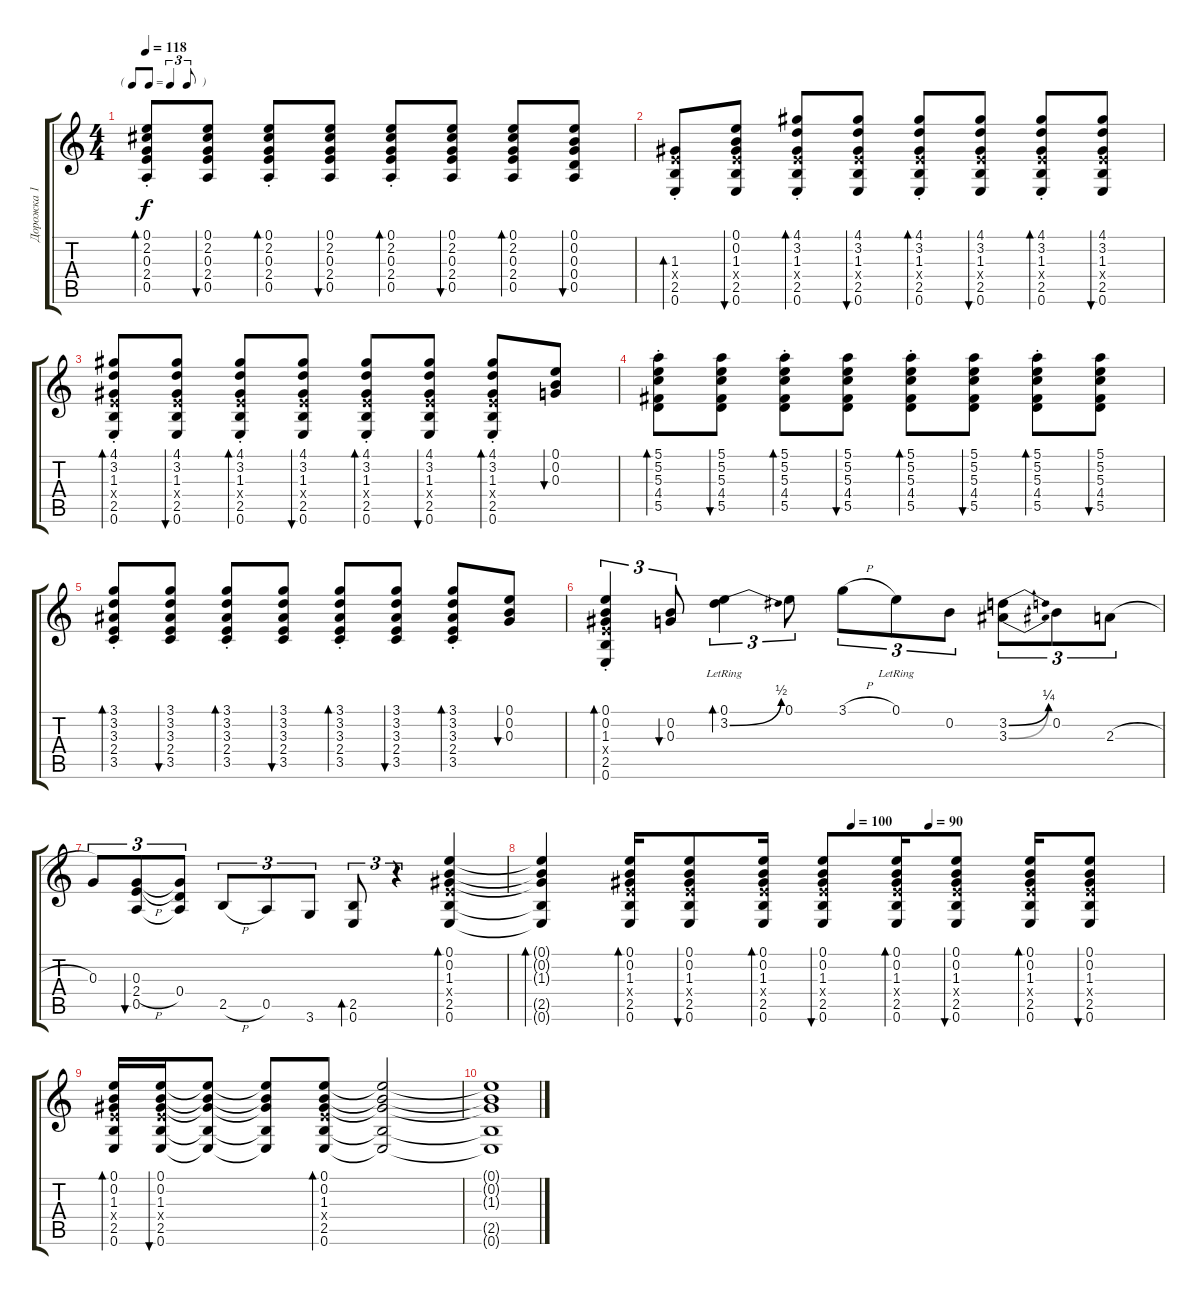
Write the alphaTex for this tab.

\track ("Дорожка 1" "Дорожка 1") {instrument acousticguitarsteel}
\staff {score tabs}
\tuning (E4 B3 G3 D3 A2 E2) {hide}
\ts (4 4)
\tf triplet8th
\tempo 118
\clef g2
\ks c
(0.1{st} 2.2{st} 0.3{st} 2.4{st} 0.5{st}).8{bd 60 dy f} (0.1 2.2 0.3 2.4 0.5).8{bu 60} (0.1{st} 2.2{st} 0.3{st} 2.4{st} 0.5{st}).8{bd 60} (0.1 2.2 0.3 2.4 0.5).8{bu 60} (0.1{st} 2.2{st} 0.3{st} 2.4{st} 0.5{st}).8{bd 60} (0.1 2.2 0.3 2.4 0.5).8{bu 60} (0.1 2.2 0.3 2.4 0.5).8{bd 60} (0.1 0.2 0.3 0.4 0.5).8{bu 60} |
(1.3{st} 2.4{x} 2.5{st} 0.6{st}).8{bd 60} (0.1 0.2 1.3 2.4{x} 2.5 0.6).8{bu 60} (4.1{st} 3.2{st} 1.3{st} 2.4{x} 2.5{st} 0.6{st}).8{bd 60} (4.1 3.2 1.3 2.4{x} 2.5 0.6).8{bu 60} (4.1{st} 3.2{st} 1.3{st} 2.4{x} 2.5{st} 0.6{st}).8{bd 60} (4.1 3.2 1.3 2.4{x} 2.5 0.6).8{bu 60} (4.1{st} 3.2{st} 1.3{st} 2.4{x} 2.5{st} 0.6{st}).8{bd 60} (4.1 3.2 1.3 2.4{x} 2.5 0.6).8{bu 60} |
(4.1{st} 3.2{st} 1.3{st} 2.4{x} 2.5{st} 0.6{st}).8{bd 60} (4.1 3.2 1.3 2.4{x} 2.5 0.6).8{bu 60} (4.1{st} 3.2{st} 1.3{st} 2.4{x} 2.5{st} 0.6{st}).8{bd 60} (4.1 3.2 1.3 2.4{x} 2.5 0.6).8{bu 60} (4.1{st} 3.2{st} 1.3{st} 2.4{x} 2.5{st} 0.6{st}).8{bd 60} (4.1 3.2 1.3 2.4{x} 2.5 0.6).8{bu 60} (4.1{st} 3.2{st} 1.3{st} 2.4{x} 2.5{st} 0.6{st}).8{bd 60} (0.1 0.2 0.3).8{bu 60} |
(5.1{st} 5.2{st} 5.3{st} 4.4{st} 5.5{st}).8{bd 60} (5.1 5.2 5.3 4.4 5.5).8{bu 60} (5.1{st} 5.2{st} 5.3{st} 4.4{st} 5.5{st}).8{bd 60} (5.1 5.2 5.3 4.4 5.5).8{bu 60} (5.1{st} 5.2{st} 5.3{st} 4.4{st} 5.5{st}).8{bd 60} (5.1 5.2 5.3 4.4 5.5).8{bu 60} (5.1{st} 5.2{st} 5.3{st} 4.4{st} 5.5{st}).8{bd 60} (5.1 5.2 5.3 4.4 5.5).8{bu 60} |
(3.1{st} 3.2{st} 3.3{st} 2.4{st} 3.5{st}).8{bd 60} (3.1 3.2 3.3 2.4 3.5).8{bu 60} (3.1{st} 3.2{st} 3.3{st} 2.4{st} 3.5{st}).8{bd 60} (3.1 3.2 3.3 2.4 3.5).8{bu 60} (3.1{st} 3.2{st} 3.3{st} 2.4{st} 3.5{st}).8{bd 60} (3.1 3.2 3.3 2.4 3.5).8{bu 60} (3.1{st} 3.2{st} 3.3{st} 2.4{st} 3.5{st}).8{bd 60} (0.1 0.2 0.3).8{bu 60} |
(0.1{st} 0.2{st} 1.3{st} 2.4{x} 2.5{st} 0.6{st}).4{tu (3 2) bd 60} (0.2 0.3).8{tu (3 2) bu 60} (0.1 3.2{be (bend 0 0 60 2) lr}).4{tu (3 2) bd 60} 0.1.8{tu (3 2)} 3.1{h}.8{tu (3 2)} 0.1{lr}.8{tu (3 2)} 0.2.8{tu (3 2)} (3.2{be (bend 0 0 60 1)} 3.3{be (bend 0 0 60 1)}).8{tu (3 2)} 0.2.8{tu (3 2)} 2.3{h}.8{tu (3 2)} |
0.3.8{tu (3 2)} (0.3 2.4{h} 0.5).8{tu (3 2) bu 60} (0.3{t} 0.4 0.5{t}).8{tu (3 2)} 2.5{h}.8{tu (3 2)} 0.5.8{tu (3 2)} 3.6.8{tu (3 2)} (2.5 0.6).8{tu (3 2) bd 60} r.4{tu (3 2)} (0.1 0.2 1.3 2.4{x} 2.5 0.6).4{bd 30} |
\tempo (100 0.5)
\tempo (90 0.625)
(0.1{t} 0.2{t} 1.3{t} 2.5{t} 0.6{t}).4{bd 60} (0.1 0.2 1.3 2.4{x} 2.5 0.6).16{bd 30} (0.1 0.2 1.3 2.4{x} 2.5 0.6).8{bu 30} (0.1 0.2 1.3 2.4{x} 2.5 0.6).16{bd 30} (0.1 0.2 1.3 2.4{x} 2.5 0.6).8{bu 30} (0.1 0.2 1.3 2.4{x} 2.5 0.6).16{bd 30} (0.1 0.2 1.3 2.4{x} 2.5 0.6).8{bu 30} (0.1 0.2 1.3 2.4{x} 2.5 0.6).16{bd 30} (0.1 0.2 1.3 2.4{x} 2.5 0.6).8{bu 30} |
(0.1 0.2 1.3 2.4{x} 2.5 0.6).16{bd 30} (0.1 0.2 1.3 2.4{x} 2.5 0.6).16{bu 30} (0.1{t} 0.2{t} 1.3{t} 2.5{t} 0.6{t}).8 (0.1{t} 0.2{t} 1.3{t} 2.5{t} 0.6{t}).8 (0.1 0.2 1.3 2.4{x} 2.5 0.6).8{bd 30} (0.1{t} 0.2{t} 1.3{t} 2.5{t} 0.6{t}).2 |
(0.1{t} 0.2{t} 1.3{t} 2.5{t} 0.6{t}).1
